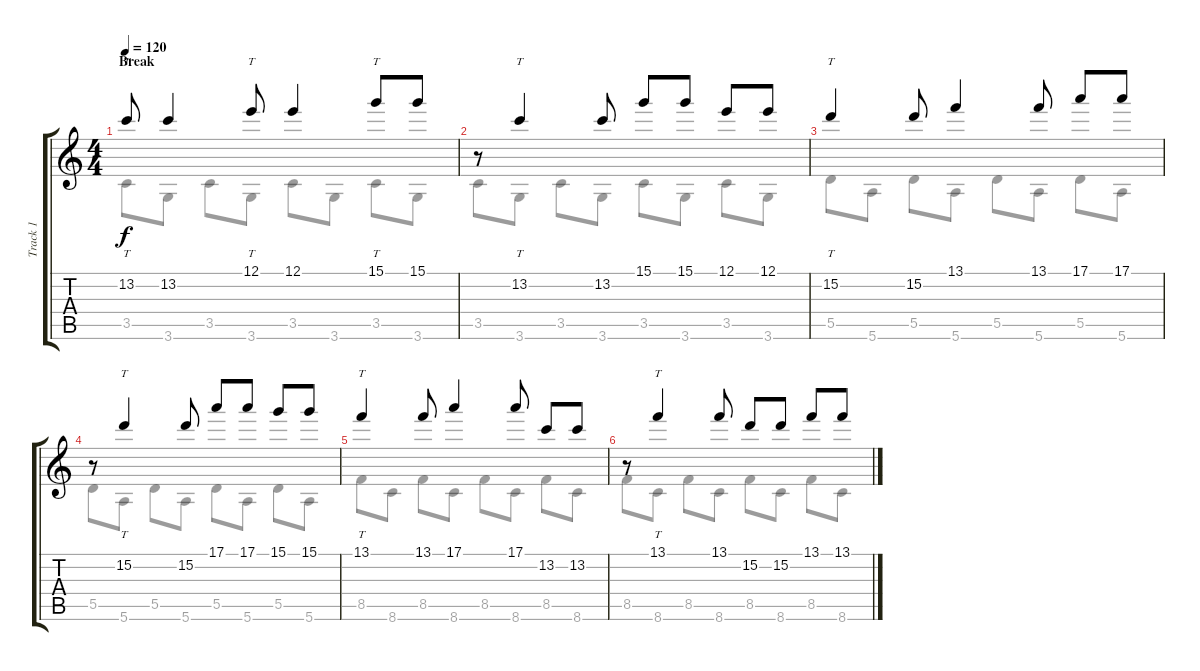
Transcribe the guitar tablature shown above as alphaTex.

\track ("Track 1" "Track 1") {instrument acousticguitarsteel}
\staff {score tabs}
\tuning (E4 B3 G3 D3 A2 E2) {hide}
\voice
\ts (4 4)
\section ("" "Break")
\tempo 120
\clef g2
\ks c
13.2.8{tt dy f} 13.2.4 12.1.8{tt} 12.1.4 15.1.8{tt} 15.1.8 |
r.8 13.2.4{tt} 13.2.8 15.1.8 15.1.8 12.1.8 12.1.8 |
15.2.4{tt} 15.2.8 13.1.4 13.1.8 17.1.8 17.1.8 |
r.8 15.2.4{tt} 15.2.8 17.1.8 17.1.8 15.1.8 15.1.8 |
13.1.4{tt} 13.1.8 17.1.4 17.1.8 13.2.8 13.2.8 |
r.8 13.1.4{tt} 13.1.8 15.2.8 15.2.8 13.1.8 13.1.8
\voice
\clef g2
\ottava regular
\simile none
\ks c
3.5.8{dy f} 3.6.8 3.5.8 3.6.8 3.5.8 3.6.8 3.5.8 3.6.8 |
3.5.8 3.6.8 3.5.8 3.6.8 3.5.8 3.6.8 3.5.8 3.6.8 |
5.5.8 5.6.8 5.5.8 5.6.8 5.5.8 5.6.8 5.5.8 5.6.8 |
5.5.8 5.6.8 5.5.8 5.6.8 5.5.8 5.6.8 5.5.8 5.6.8 |
8.5.8 8.6.8 8.5.8 8.6.8 8.5.8 8.6.8 8.5.8 8.6.8 |
8.5.8 8.6.8 8.5.8 8.6.8 8.5.8 8.6.8 8.5.8 8.6.8
